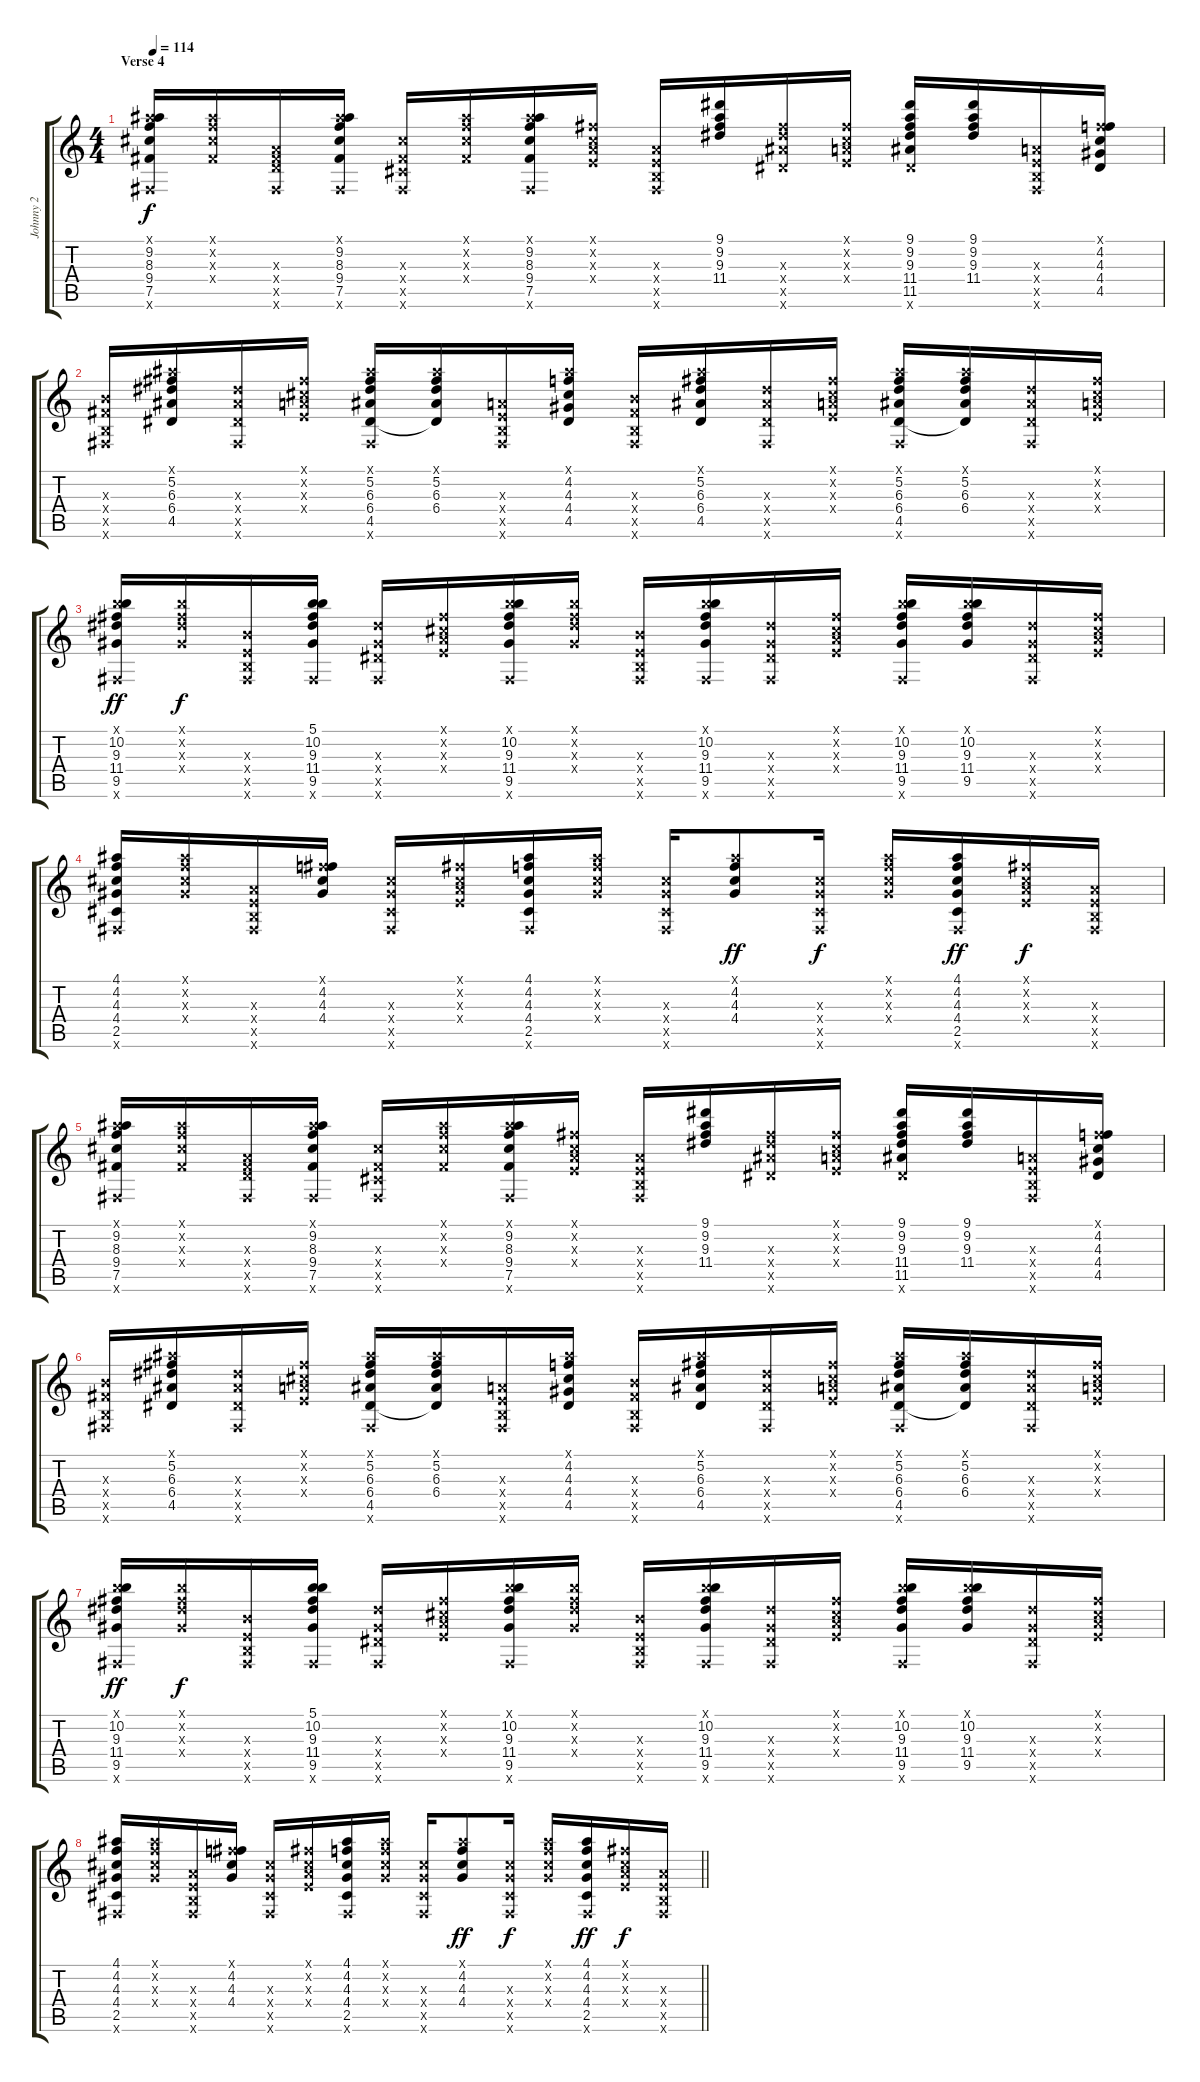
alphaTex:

\track ("Johnny 2" "Johnny 2") {instrument electricguitarclean}
\staff {score tabs}
\tuning (Gb4 Db4 A3 E3 B2 Gb2) {hide}
\ts (4 4)
\section ("" "Verse 4")
\tempo 114
\clef g2
\ks c
(4.1{x} 9.2 8.3 9.4 7.5 0.6{x}).16{dy f volume 10 balance 8} (4.1{x} 4.2{x} 4.3{x} 2.4{x}).16 (0.3{x} 2.4{x} 3.5{x} 0.6{x}).16 (4.1{x} 9.2 8.3 9.4 7.5 0.6{x}).16 (4.3{x} 2.4{x} 2.5{x} 0.6{x}).16 (4.1{x} 4.2{x} 4.3{x} 2.4{x}).16 (4.1{x} 9.2 8.3 9.4 7.5 0.6{x}).16 (0.1{x} 0.2{x} 0.3{x} 0.4{x}).16 (0.3{x} 0.4{x} 0.5{x} 0.6{x}).16 (9.1 9.2 9.3 11.4).16 (9.3{x} 11.4{x} 11.5{x} 9.6{x}).16 (0.1{x} 0.2{x} 0.3{x} 0.4{x}).16 (9.1 9.2 9.3 11.4 11.5 9.6{x}).16 (9.1 9.2 9.3 11.4).16 (0.3{x} 0.4{x} 0.5{x} 0.6{x}).16 (0.1{x} 4.2 4.3 4.4 4.5).16 |
(2.3{x} 2.4{x} 0.5{x} 0.6{x}).16 (4.1{x} 5.2 6.3 6.4 4.5).16 (6.3{x} 6.4{x} 4.5{x} 0.6{x}).16 (0.1{x} 0.2{x} 0.3{x} 0.4{x}).16 (4.1{x} 5.2 6.3 6.4 4.5 0.6{x}).16 (4.1{x} 5.2 6.3 6.4 4.5{t}).16 (0.3{x} 0.4{x} 0.5{x} 0.6{x}).16 (4.1{x} 4.2 4.3 4.4 4.5).16 (2.3{x} 2.4{x} 0.5{x} 0.6{x}).16 (4.1{x} 5.2 6.3 6.4 4.5).16 (6.3{x} 6.4{x} 4.5{x} 0.6{x}).16 (0.1{x} 0.2{x} 0.3{x} 0.4{x}).16 (4.1{x} 5.2 6.3 6.4 4.5 0.6{x}).16 (4.1{x} 5.2 6.3 6.4 4.5{t}).16 (6.3{x} 6.4{x} 4.5{x} 0.6{x}).16 (0.1{x} 0.2{x} 0.3{x} 0.4{x}).16 |
(5.1{x} 10.2 9.3 11.4 9.5 0.6{x}).16{dy ff} (5.1{x} 5.2{x} 6.3{x} 4.4{x}).16{dy f} (2.3{x} 0.4{x} 0.5{x} 0.6{x}).16 (5.1 10.2 9.3 11.4 9.5 0.6{x}).16 (6.3{x} 4.4{x} 4.5{x} 0.6{x}).16 (0.1{x} 0.2{x} 0.3{x} 0.4{x}).16 (5.1{x} 10.2 9.3 11.4 9.5 0.6{x}).16 (5.1{x} 5.2{x} 6.3{x} 4.4{x}).16 (2.3{x} 0.4{x} 0.5{x} 0.6{x}).16 (5.1{x} 10.2 9.3 11.4 9.5 0.6{x}).16 (6.3{x} 4.4{x} 4.5{x} 0.6{x}).16 (0.1{x} 0.2{x} 0.3{x} 0.4{x}).16 (5.1{x} 10.2 9.3 11.4 9.5 0.6{x}).16 (5.1{x} 10.2 9.3 11.4 9.5).16 (6.3{x} 4.4{x} 4.5{x} 0.6{x}).16 (0.1{x} 0.2{x} 0.3{x} 0.4{x}).16 |
(4.1 4.2 4.3 4.4 2.5 0.6{x}).16 (4.1{x} 4.2{x} 4.3{x} 4.4{x}).16 (0.3{x} 0.4{x} 0.5{x} 0.6{x}).16 (0.1{x} 4.2 4.3 4.4).16 (4.3{x} 4.4{x} 2.5{x} 0.6{x}).16 (0.1{x} 0.2{x} 0.3{x} 0.4{x}).16 (4.1 4.2 4.3 4.4 2.5 0.6{x}).16 (4.1{x} 4.2{x} 4.3{x} 4.4{x}).16 (4.3{x} 4.4{x} 2.5{x} 0.6{x}).16 (4.1{x} 4.2 4.3 4.4).8{dy ff} (4.3{x} 4.4{x} 2.5{x} 0.6{x}).16{dy f} (4.1{x} 4.2{x} 4.3{x} 4.4{x}).16 (4.1 4.2 4.3 4.4 2.5 0.6{x}).16{dy ff} (0.1{x} 0.2{x} 0.3{x} 0.4{x}).16{dy f} (0.3{x} 0.4{x} 0.5{x} 0.6{x}).16 |
(4.1{x} 9.2 8.3 9.4 7.5 0.6{x}).16{volume 11 balance 8} (4.1{x} 4.2{x} 4.3{x} 2.4{x}).16 (0.3{x} 2.4{x} 3.5{x} 0.6{x}).16 (4.1{x} 9.2 8.3 9.4 7.5 0.6{x}).16 (4.3{x} 2.4{x} 2.5{x} 0.6{x}).16 (4.1{x} 4.2{x} 4.3{x} 2.4{x}).16 (4.1{x} 9.2 8.3 9.4 7.5 0.6{x}).16 (0.1{x} 0.2{x} 0.3{x} 0.4{x}).16 (0.3{x} 0.4{x} 0.5{x} 0.6{x}).16 (9.1 9.2 9.3 11.4).16 (9.3{x} 11.4{x} 11.5{x} 9.6{x}).16 (0.1{x} 0.2{x} 0.3{x} 0.4{x}).16 (9.1 9.2 9.3 11.4 11.5 9.6{x}).16 (9.1 9.2 9.3 11.4).16 (0.3{x} 0.4{x} 0.5{x} 0.6{x}).16 (0.1{x} 4.2 4.3 4.4 4.5).16 |
(2.3{x} 2.4{x} 0.5{x} 0.6{x}).16 (4.1{x} 5.2 6.3 6.4 4.5).16 (6.3{x} 6.4{x} 4.5{x} 0.6{x}).16 (0.1{x} 0.2{x} 0.3{x} 0.4{x}).16 (4.1{x} 5.2 6.3 6.4 4.5 0.6{x}).16 (4.1{x} 5.2 6.3 6.4 4.5{t}).16 (0.3{x} 0.4{x} 0.5{x} 0.6{x}).16 (4.1{x} 4.2 4.3 4.4 4.5).16 (2.3{x} 2.4{x} 0.5{x} 0.6{x}).16 (4.1{x} 5.2 6.3 6.4 4.5).16 (6.3{x} 6.4{x} 4.5{x} 0.6{x}).16 (0.1{x} 0.2{x} 0.3{x} 0.4{x}).16 (4.1{x} 5.2 6.3 6.4 4.5 0.6{x}).16 (4.1{x} 5.2 6.3 6.4 4.5{t}).16 (6.3{x} 6.4{x} 4.5{x} 0.6{x}).16 (0.1{x} 0.2{x} 0.3{x} 0.4{x}).16 |
(5.1{x} 10.2 9.3 11.4 9.5 0.6{x}).16{dy ff} (5.1{x} 5.2{x} 6.3{x} 4.4{x}).16{dy f} (2.3{x} 0.4{x} 0.5{x} 0.6{x}).16 (5.1 10.2 9.3 11.4 9.5 0.6{x}).16 (6.3{x} 4.4{x} 4.5{x} 0.6{x}).16 (0.1{x} 0.2{x} 0.3{x} 0.4{x}).16 (5.1{x} 10.2 9.3 11.4 9.5 0.6{x}).16 (5.1{x} 5.2{x} 6.3{x} 4.4{x}).16 (2.3{x} 0.4{x} 0.5{x} 0.6{x}).16 (5.1{x} 10.2 9.3 11.4 9.5 0.6{x}).16 (6.3{x} 4.4{x} 4.5{x} 0.6{x}).16 (0.1{x} 0.2{x} 0.3{x} 0.4{x}).16 (5.1{x} 10.2 9.3 11.4 9.5 0.6{x}).16 (5.1{x} 10.2 9.3 11.4 9.5).16 (6.3{x} 4.4{x} 4.5{x} 0.6{x}).16 (0.1{x} 0.2{x} 0.3{x} 0.4{x}).16 |
\barLineRight lightlight
(4.1 4.2 4.3 4.4 2.5 0.6{x}).16 (4.1{x} 4.2{x} 4.3{x} 4.4{x}).16 (0.3{x} 0.4{x} 0.5{x} 0.6{x}).16 (0.1{x} 4.2 4.3 4.4).16 (4.3{x} 4.4{x} 2.5{x} 0.6{x}).16 (0.1{x} 0.2{x} 0.3{x} 0.4{x}).16 (4.1 4.2 4.3 4.4 2.5 0.6{x}).16 (4.1{x} 4.2{x} 4.3{x} 4.4{x}).16 (4.3{x} 4.4{x} 2.5{x} 0.6{x}).16 (4.1{x} 4.2 4.3 4.4).8{dy ff} (4.3{x} 4.4{x} 2.5{x} 0.6{x}).16{dy f} (4.1{x} 4.2{x} 4.3{x} 4.4{x}).16 (4.1 4.2 4.3 4.4 2.5 0.6{x}).16{dy ff} (0.1{x} 0.2{x} 0.3{x} 0.4{x}).16{dy f} (0.3{x} 0.4{x} 0.5{x} 0.6{x}).16
